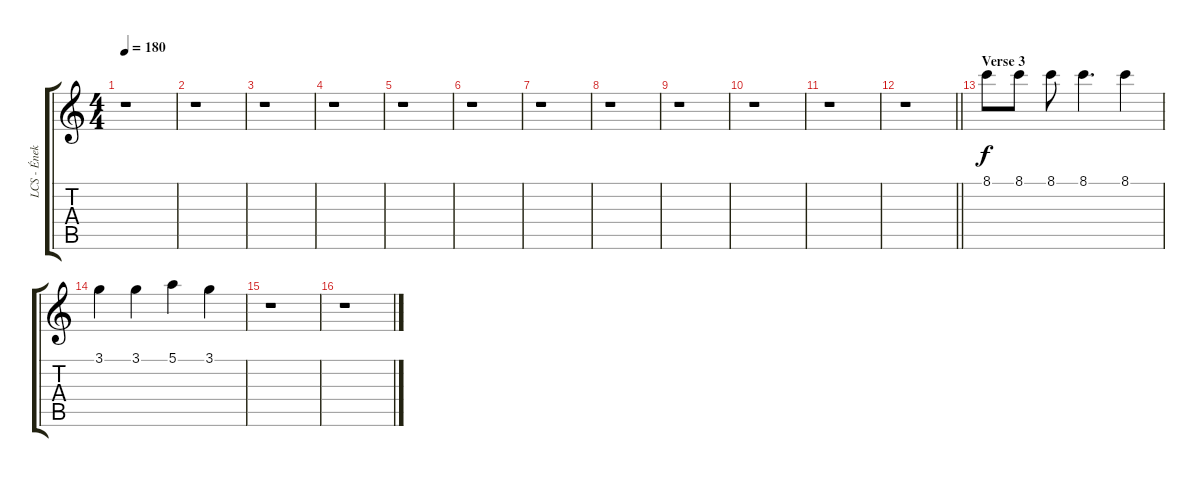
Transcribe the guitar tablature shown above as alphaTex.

\track ("LCS - Ének" "LCS - Ének") {instrument electricguitarclean}
\staff {score tabs}
\tuning (E4 B3 G3 D3 A2 E2) {hide}
\ts (4 4)
\tempo 180
\clef g2
\ks c
r.1{dy f} |
r.1 |
r.1 |
r.1 |
r.1 |
r.1 |
r.1 |
r.1 |
r.1 |
r.1 |
r.1 |
\barLineRight lightlight
r.1 |
\section ("" "Verse 3")
8.1.8 8.1.8 8.1.8 8.1.4{d} 8.1.4 |
3.1.4 3.1.4 5.1.4 3.1.4 |
r.1 |
r.1
